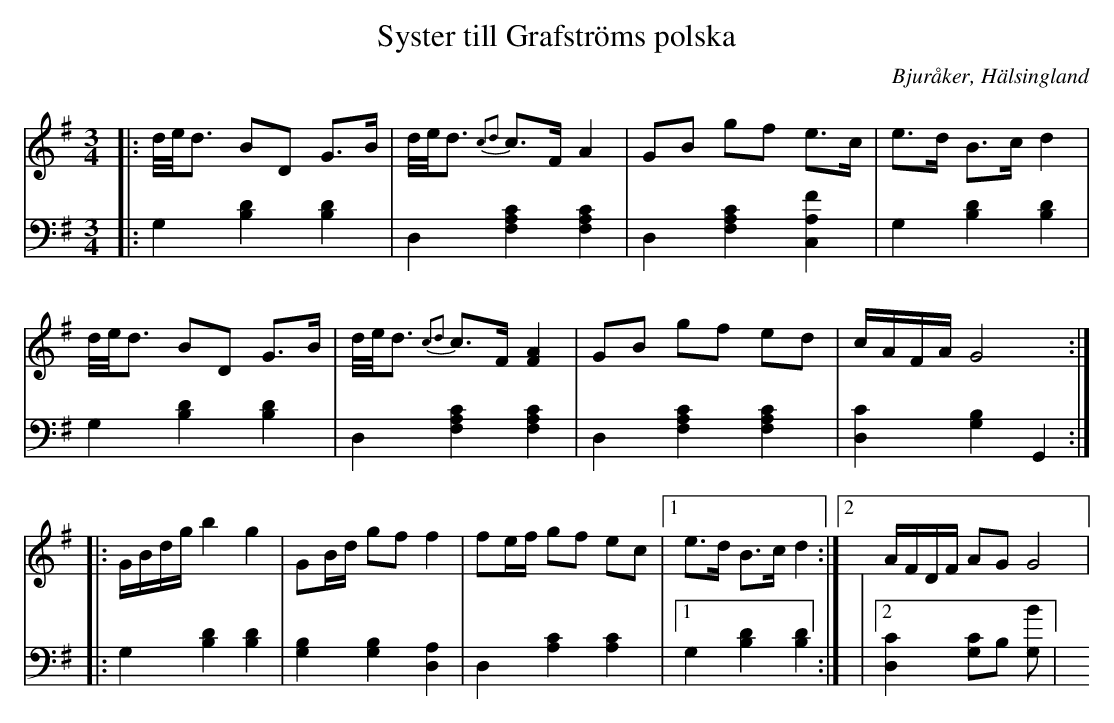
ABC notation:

X:1
T: Syster till Grafströms polska
O: Bjuråker, Hälsingland
M: 3/4
L: 1/16
K: G
V:1
V:2
V: 1
|:d/e/d3 B2D2 G2>B2|d/e/d3 {c2d2}c2>F2 A4|G2B2 g2f2 e2>c2|e2>d2 B2>c2 d4|
d/e/d3 B2D2 G2>B2|d/e/d3 {c2d2}c2>F2 [F4A4]|G2B2 g2f2 e2d2|cAFA G8:|
|:GBdg b4 g4|G2Bd g2f2 f4|f2ef g2f2 e2c2|1e2>d2 B2>c2 d4:|2 AFDF A2G2 G8|
V:2 clef=bass
|: G,4 [B,4D4] [B,4D4]| D,4 [F,4A,4C4] [F,4A,4C4]|D,4 [F,4A,4C4] [F4A,4C,4]| G,4 [B,4D4][B,4D4]|G,4 [B,4D4] [B,4D4]|D,4 [F,4A,4C4] [F,4A,4C4]|D,4 [F,4A,4C4] [F,4A,4C4]| [D,4C4] [G,4B,4] G,,4:|
|:G,4 [B,4D4] [B,4D4]|[G,4B,4] [G,4B,4] [D,4A,4]|D,4 [A,4C4] [A,4C4]|1 G,4 [B,4D4] [B,4D4] :|
|2 [D,4C4] [G,2C2]B,2 [G,2B2]|
